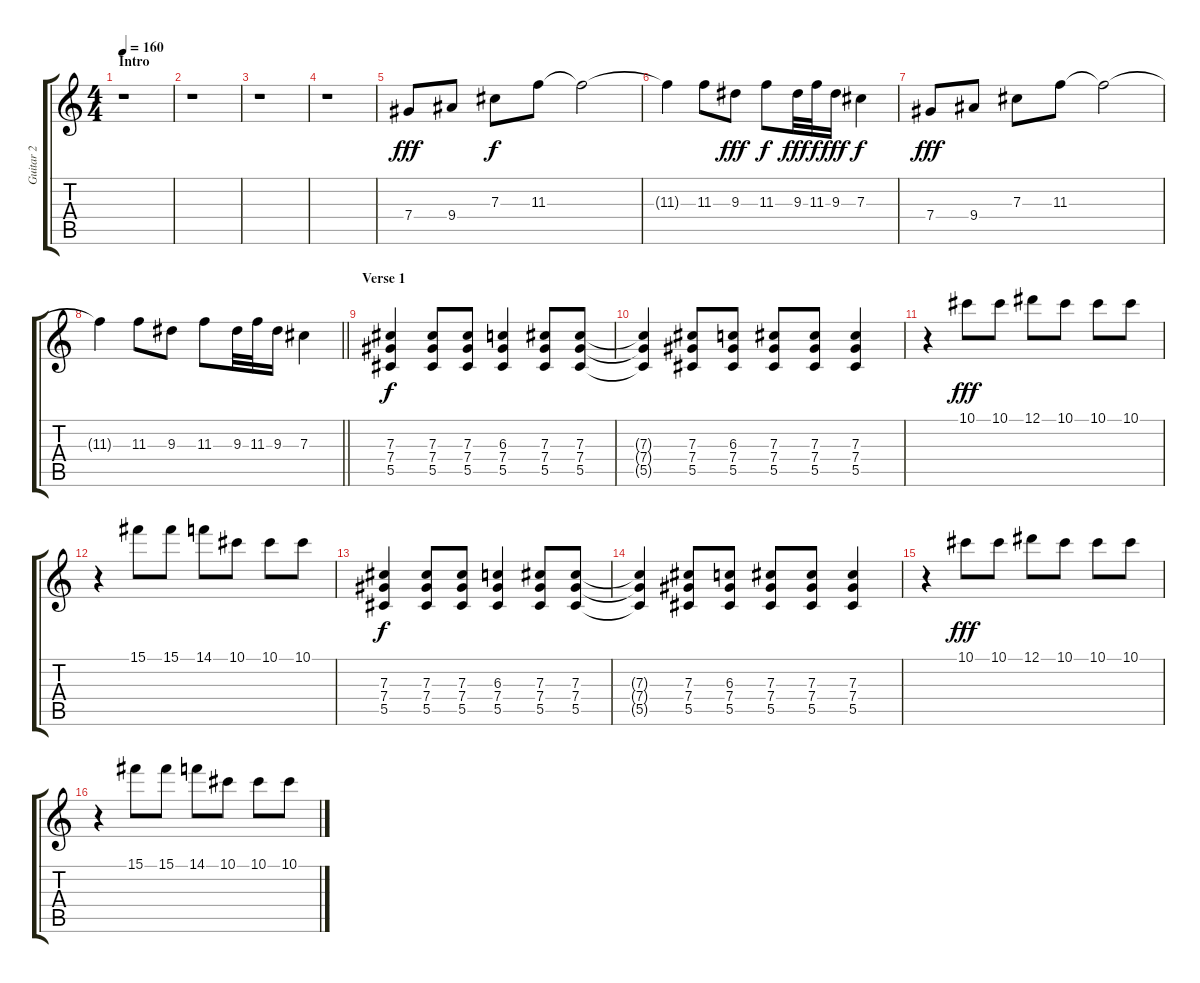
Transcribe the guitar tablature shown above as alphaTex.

\track ("Guitar 2" "Guitar 2") {instrument overdrivenguitar}
\staff {score tabs}
\tuning (Eb4 Bb3 Gb3 Db3 Ab2 Eb2) {hide}
\ts (4 4)
\section ("" "Intro")
\tempo 160
\clef g2
\ks c
r.1{dy fff instrument overdrivenguitar} |
r.1 |
r.1 |
r.1 |
7.4.8 9.4.8 7.3.8{dy f} 11.3.8 11.3{t}.2 |
11.3{t}.4 11.3.8 9.3.8{dy fff} 11.3.8{dy f} 9.3.32{dy fff} 11.3.32{dy f} 9.3.16{dy fff} 7.3.4{dy f} |
7.4.8{dy fff} 9.4.8 7.3.8 11.3.8 11.3{t}.2 |
\barLineRight lightlight
11.3{t}.4 11.3.8 9.3.8 11.3.8 9.3.32 11.3.32 9.3.16 7.3.4 |
\section ("" "Verse 1")
(7.3 7.4 5.5).4{dy f} (7.3 7.4 5.5).8 (7.3 7.4 5.5).8 (6.3 7.4 5.5).4 (7.3 7.4 5.5).8 (7.3 7.4 5.5).8 |
(7.3{t} 7.4{t} 5.5{t}).4 (7.3 7.4 5.5).8 (6.3 7.4 5.5).8 (7.3 7.4 5.5).8 (7.3 7.4 5.5).8 (7.3 7.4 5.5).4 |
r.4 10.1.8{dy fff} 10.1.8 12.1.8 10.1.8 10.1.8 10.1.8 |
r.4 15.1.8 15.1.8 14.1.8 10.1.8 10.1.8 10.1.8 |
(7.3 7.4 5.5).4{dy f} (7.3 7.4 5.5).8 (7.3 7.4 5.5).8 (6.3 7.4 5.5).4 (7.3 7.4 5.5).8 (7.3 7.4 5.5).8 |
(7.3{t} 7.4{t} 5.5{t}).4 (7.3 7.4 5.5).8 (6.3 7.4 5.5).8 (7.3 7.4 5.5).8 (7.3 7.4 5.5).8 (7.3 7.4 5.5).4 |
r.4 10.1.8{dy fff} 10.1.8 12.1.8 10.1.8 10.1.8 10.1.8 |
r.4 15.1.8 15.1.8 14.1.8 10.1.8 10.1.8 10.1.8
